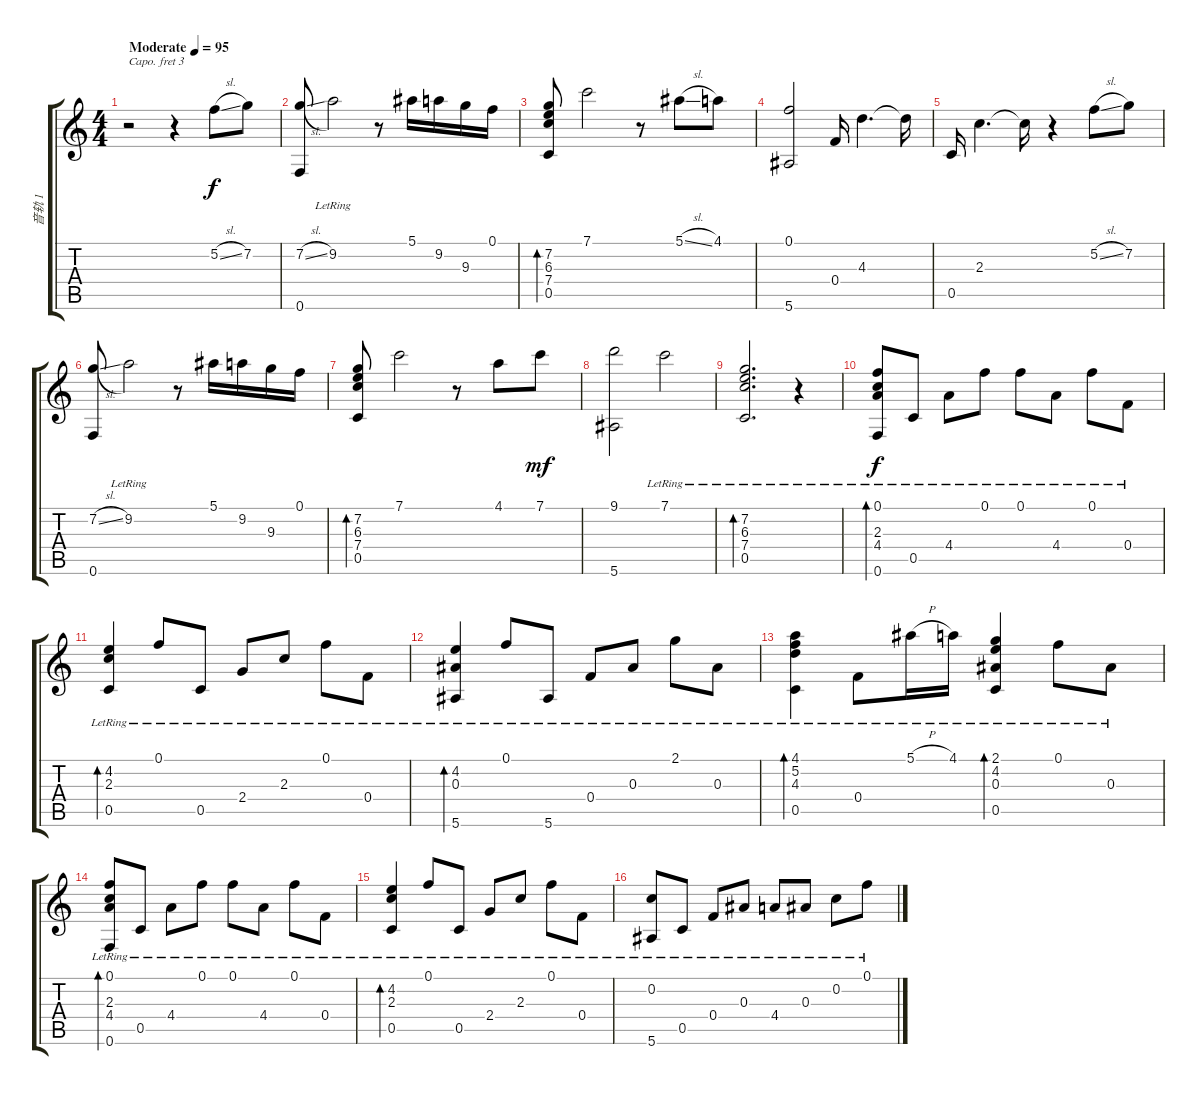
\track ("音轨 1" "音轨 1") {instrument acousticguitarsteel}
\staff {score tabs}
\capo 3
\tuning (D4 A3 G3 D3 A2 D2) {hide}
\ts (4 4)
\tempo (95 "Moderate")
\clef g2
\ks c
r.2{txt "" dy f instrument acousticguitarsteel} r.4 5.2{sl}.8 7.2.8 |
(7.2{sl} 0.6).8 9.2{lr}.2 r.8 5.1.16 9.2.16 9.3.16 0.1.16 |
(7.2 6.3 7.4 0.5).8{bd 480} 7.1.2 r.8 5.1{sl}.8 4.1.8 |
(0.1 5.6).2 0.4.16 4.3.4{d} 4.3{t}.16 |
0.5.16 2.3.4{d} 2.3{t}.16 r.4 5.2{sl}.8 7.2.8 |
(7.2{sl} 0.6).8 9.2{lr}.2 r.8 5.1.16 9.2.16 9.3.16 0.1.16 |
(7.2 6.3 7.4 0.5).8{bd 480} 7.1.2 r.8 4.1.8 7.1.8{dy mf} |
(9.1 5.6).2 7.1{lr}.2 |
(7.2{lr} 6.3{lr} 7.4{lr} 0.5{lr}).2{d bd 480} r.4 |
(0.1{lr} 2.3{lr} 4.4{lr} 0.6{lr}).8{bd 480 dy f} 0.5{lr}.8 4.4{lr}.8 0.1{lr}.8 0.1{lr}.8 4.4{lr}.8 0.1{lr}.8 0.4{lr}.8 |
(4.2{lr} 2.3{lr} 0.5{lr}).4{bd 480} 0.1{lr}.8 0.5{lr}.8 2.4{lr}.8 2.3{lr}.8 0.1{lr}.8 0.4{lr}.8 |
(4.2{lr} 0.3{lr} 5.6{lr}).4{bd 480} 0.1{lr}.8 5.6{lr}.8 0.4{lr}.8 0.3{lr}.8 2.1{lr}.8 0.3{lr}.8 |
(4.1{lr} 5.2{lr} 4.3{lr} 0.5{lr}).4{bd 480} 0.4{lr}.8 5.1{h lr}.16 4.1{lr}.16 (2.1{lr} 4.2{lr} 0.3{lr} 0.5{lr}).4{bd 480} 0.1{lr}.8 0.3{lr}.8 |
(0.1{lr} 2.3{lr} 4.4{lr} 0.6{lr}).8{bd 480} 0.5{lr}.8 4.4{lr}.8 0.1{lr}.8 0.1{lr}.8 4.4{lr}.8 0.1{lr}.8 0.4{lr}.8 |
(4.2{lr} 2.3{lr} 0.5{lr}).4{bd 480} 0.1{lr}.8 0.5{lr}.8 2.4{lr}.8 2.3{lr}.8 0.1{lr}.8 0.4{lr}.8 |
(0.2{lr} 5.6{lr}).8 0.5{lr}.8 0.4{lr}.8 0.3{lr}.8 4.4{lr}.8 0.3{lr}.8 0.2{lr}.8 0.1{lr}.8
